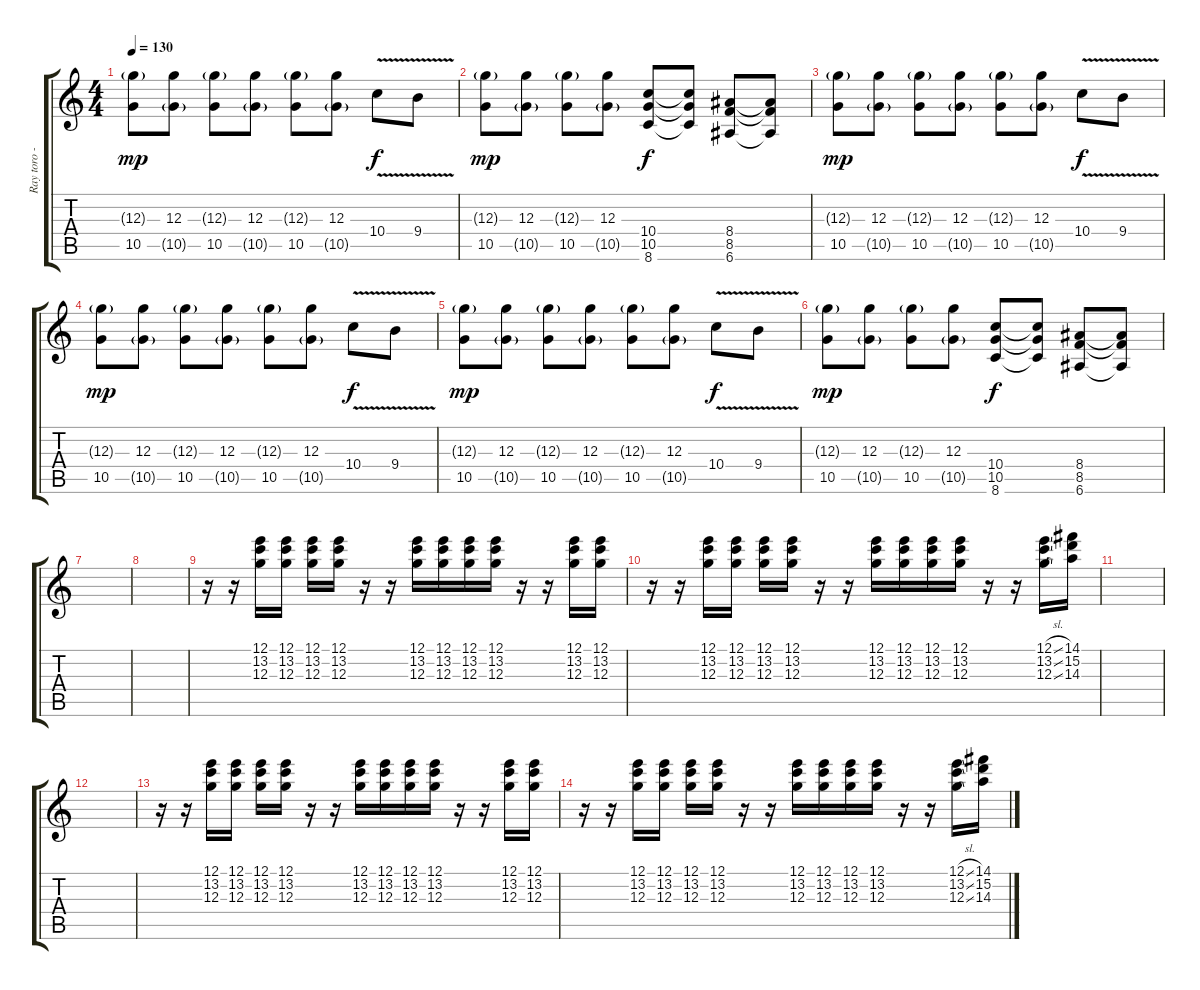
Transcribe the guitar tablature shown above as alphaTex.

\track ("Ray toro - Guitar 1" "Ray toro -") {instrument distortionguitar}
\staff {score tabs}
\tuning (E4 B3 G3 D3 A2 E2) {hide}
\ts (4 4)
\tempo 130
\clef g2
\ks c
(12.3{g} 10.5).8{dy mp} (12.3 10.5{g}).8 (12.3{g} 10.5).8 (12.3 10.5{g}).8 (12.3{g} 10.5).8 (12.3 10.5{g}).8 10.4{v}.8{dy f} 9.4{v}.8 |
(12.3{g} 10.5).8{dy mp} (12.3 10.5{g}).8 (12.3{g} 10.5).8 (12.3 10.5{g}).8 (10.4 10.5 8.6).8{dy f} (10.4{t} 10.5{t} 8.6{t}).8 (8.4 8.5 6.6).8 (8.4{t} 8.5{t} 6.6{t}).8 |
(12.3{g} 10.5).8{dy mp} (12.3 10.5{g}).8 (12.3{g} 10.5).8 (12.3 10.5{g}).8 (12.3{g} 10.5).8 (12.3 10.5{g}).8 10.4{v}.8{dy f} 9.4{v}.8 |
(12.3{g} 10.5).8{dy mp} (12.3 10.5{g}).8 (12.3{g} 10.5).8 (12.3 10.5{g}).8 (12.3{g} 10.5).8 (12.3 10.5{g}).8 10.4{v}.8{dy f} 9.4{v}.8 |
(12.3{g} 10.5).8{dy mp} (12.3 10.5{g}).8 (12.3{g} 10.5).8 (12.3 10.5{g}).8 (12.3{g} 10.5).8 (12.3 10.5{g}).8 10.4{v}.8{dy f} 9.4{v}.8 |
(12.3{g} 10.5).8{dy mp} (12.3 10.5{g}).8 (12.3{g} 10.5).8 (12.3 10.5{g}).8 (10.4 10.5 8.6).8{dy f} (10.4{t} 10.5{t} 8.6{t}).8 (8.4 8.5 6.6).8 (8.4{t} 8.5{t} 6.6{t}).8 |
|
|
r.16 r.16 (12.1 13.2 12.3).16 (12.1 13.2 12.3).16 (12.1 13.2 12.3).16 (12.1 13.2 12.3).16 r.16 r.16 (12.1 13.2 12.3).16 (12.1 13.2 12.3).16 (12.1 13.2 12.3).16 (12.1 13.2 12.3).16 r.16 r.16 (12.1 13.2 12.3).16 (12.1 13.2 12.3).16 |
r.16 r.16 (12.1 13.2 12.3).16 (12.1 13.2 12.3).16 (12.1 13.2 12.3).16 (12.1 13.2 12.3).16 r.16 r.16 (12.1 13.2 12.3).16 (12.1 13.2 12.3).16 (12.1 13.2 12.3).16 (12.1 13.2 12.3).16 r.16 r.16 (12.1{sl} 13.2{sl} 12.3{sl}).16 (14.1 15.2 14.3).16 |
|
|
r.16 r.16 (12.1 13.2 12.3).16 (12.1 13.2 12.3).16 (12.1 13.2 12.3).16 (12.1 13.2 12.3).16 r.16 r.16 (12.1 13.2 12.3).16 (12.1 13.2 12.3).16 (12.1 13.2 12.3).16 (12.1 13.2 12.3).16 r.16 r.16 (12.1 13.2 12.3).16 (12.1 13.2 12.3).16 |
r.16 r.16 (12.1 13.2 12.3).16 (12.1 13.2 12.3).16 (12.1 13.2 12.3).16 (12.1 13.2 12.3).16 r.16 r.16 (12.1 13.2 12.3).16 (12.1 13.2 12.3).16 (12.1 13.2 12.3).16 (12.1 13.2 12.3).16 r.16 r.16 (12.1{sl} 13.2{sl} 12.3{sl}).16 (14.1 15.2 14.3).16
